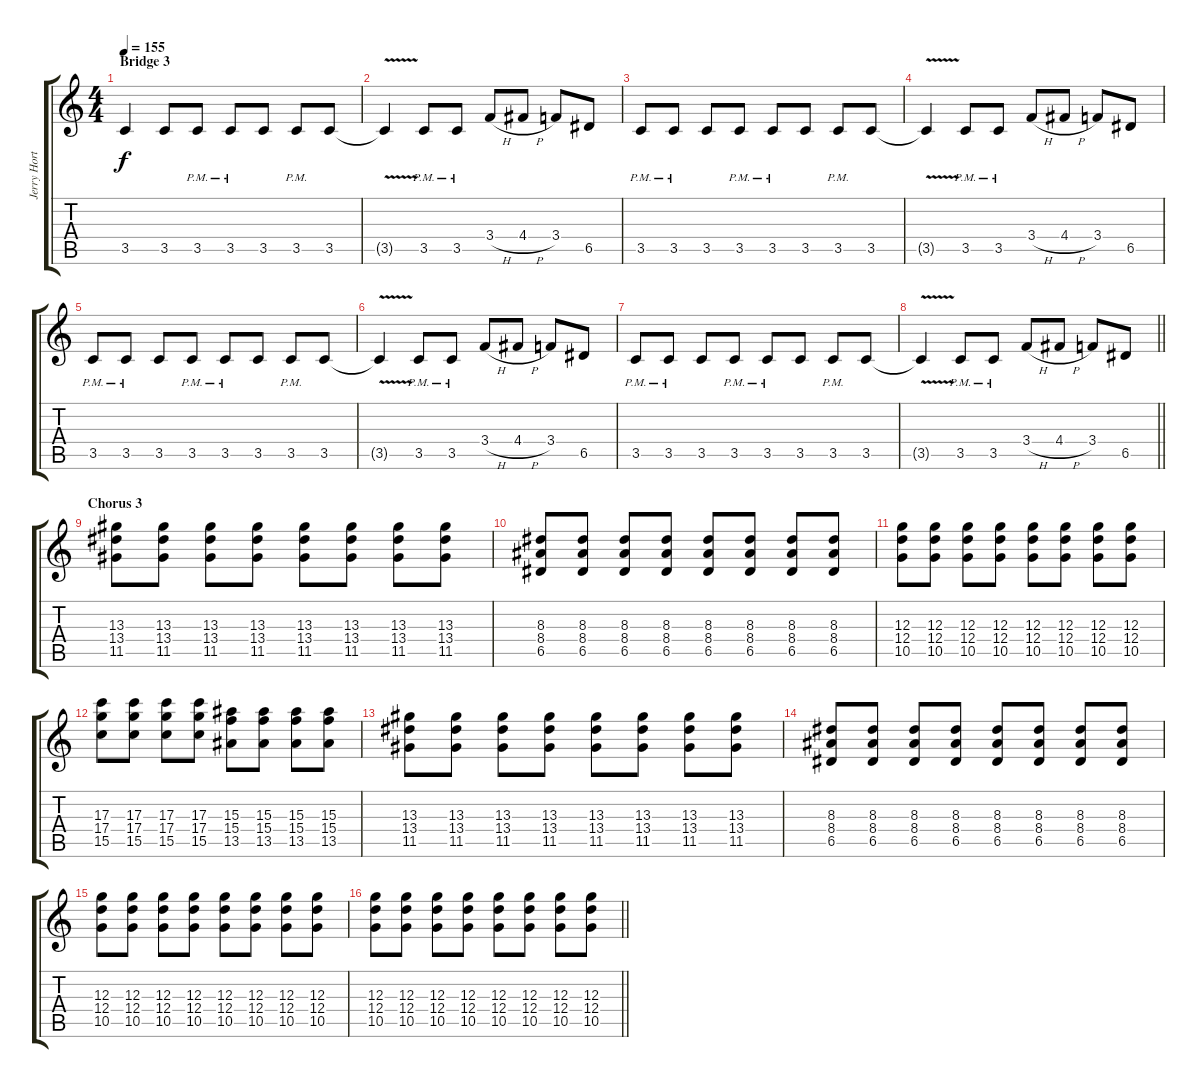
\track ("Jerry Horton (Lead Guitar)" "Jerry Hort") {instrument distortionguitar}
\staff {score tabs}
\tuning (E4 B3 G3 D3 A2 D2) {hide}
\ts (4 4)
\section ("" "Bridge 3")
\tempo 155
\clef g2
\ks c
3.5.4{dy f} 3.5.8 3.5{pm}.8 3.5{pm}.8 3.5.8 3.5{pm}.8 3.5.8 |
3.5{v t}.4 3.5{pm}.8 3.5{pm}.8 3.4{h}.8 4.4{h}.8 3.4.8 6.5.8 |
3.5{pm}.8 3.5{pm}.8 3.5.8 3.5{pm}.8 3.5{pm}.8 3.5.8 3.5{pm}.8 3.5.8 |
3.5{v t}.4 3.5{pm}.8 3.5{pm}.8 3.4{h}.8 4.4{h}.8 3.4.8 6.5.8 |
3.5{pm}.8 3.5{pm}.8 3.5.8 3.5{pm}.8 3.5{pm}.8 3.5.8 3.5{pm}.8 3.5.8 |
3.5{v t}.4 3.5{pm}.8 3.5{pm}.8 3.4{h}.8 4.4{h}.8 3.4.8 6.5.8 |
3.5{pm}.8 3.5{pm}.8 3.5.8 3.5{pm}.8 3.5{pm}.8 3.5.8 3.5{pm}.8 3.5.8 |
\barLineRight lightlight
3.5{v t}.4 3.5{pm}.8 3.5{pm}.8 3.4{h}.8 4.4{h}.8 3.4.8 6.5.8 |
\section ("" "Chorus 3")
(13.3 13.4 11.5).8 (13.3 13.4 11.5).8 (13.3 13.4 11.5).8 (13.3 13.4 11.5).8 (13.3 13.4 11.5).8 (13.3 13.4 11.5).8 (13.3 13.4 11.5).8 (13.3 13.4 11.5).8 |
(8.3 8.4 6.5).8 (8.3 8.4 6.5).8 (8.3 8.4 6.5).8 (8.3 8.4 6.5).8 (8.3 8.4 6.5).8 (8.3 8.4 6.5).8 (8.3 8.4 6.5).8 (8.3 8.4 6.5).8 |
(12.3 12.4 10.5).8 (12.3 12.4 10.5).8 (12.3 12.4 10.5).8 (12.3 12.4 10.5).8 (12.3 12.4 10.5).8 (12.3 12.4 10.5).8 (12.3 12.4 10.5).8 (12.3 12.4 10.5).8 |
(17.3 17.4 15.5).8 (17.3 17.4 15.5).8 (17.3 17.4 15.5).8 (17.3 17.4 15.5).8 (15.3 15.4 13.5).8 (15.3 15.4 13.5).8 (15.3 15.4 13.5).8 (15.3 15.4 13.5).8 |
(13.3 13.4 11.5).8 (13.3 13.4 11.5).8 (13.3 13.4 11.5).8 (13.3 13.4 11.5).8 (13.3 13.4 11.5).8 (13.3 13.4 11.5).8 (13.3 13.4 11.5).8 (13.3 13.4 11.5).8 |
(8.3 8.4 6.5).8 (8.3 8.4 6.5).8 (8.3 8.4 6.5).8 (8.3 8.4 6.5).8 (8.3 8.4 6.5).8 (8.3 8.4 6.5).8 (8.3 8.4 6.5).8 (8.3 8.4 6.5).8 |
(12.3 12.4 10.5).8 (12.3 12.4 10.5).8 (12.3 12.4 10.5).8 (12.3 12.4 10.5).8 (12.3 12.4 10.5).8 (12.3 12.4 10.5).8 (12.3 12.4 10.5).8 (12.3 12.4 10.5).8 |
\barLineRight lightlight
(12.3 12.4 10.5).8 (12.3 12.4 10.5).8 (12.3 12.4 10.5).8 (12.3 12.4 10.5).8 (12.3 12.4 10.5).8 (12.3 12.4 10.5).8 (12.3 12.4 10.5).8 (12.3 12.4 10.5).8
